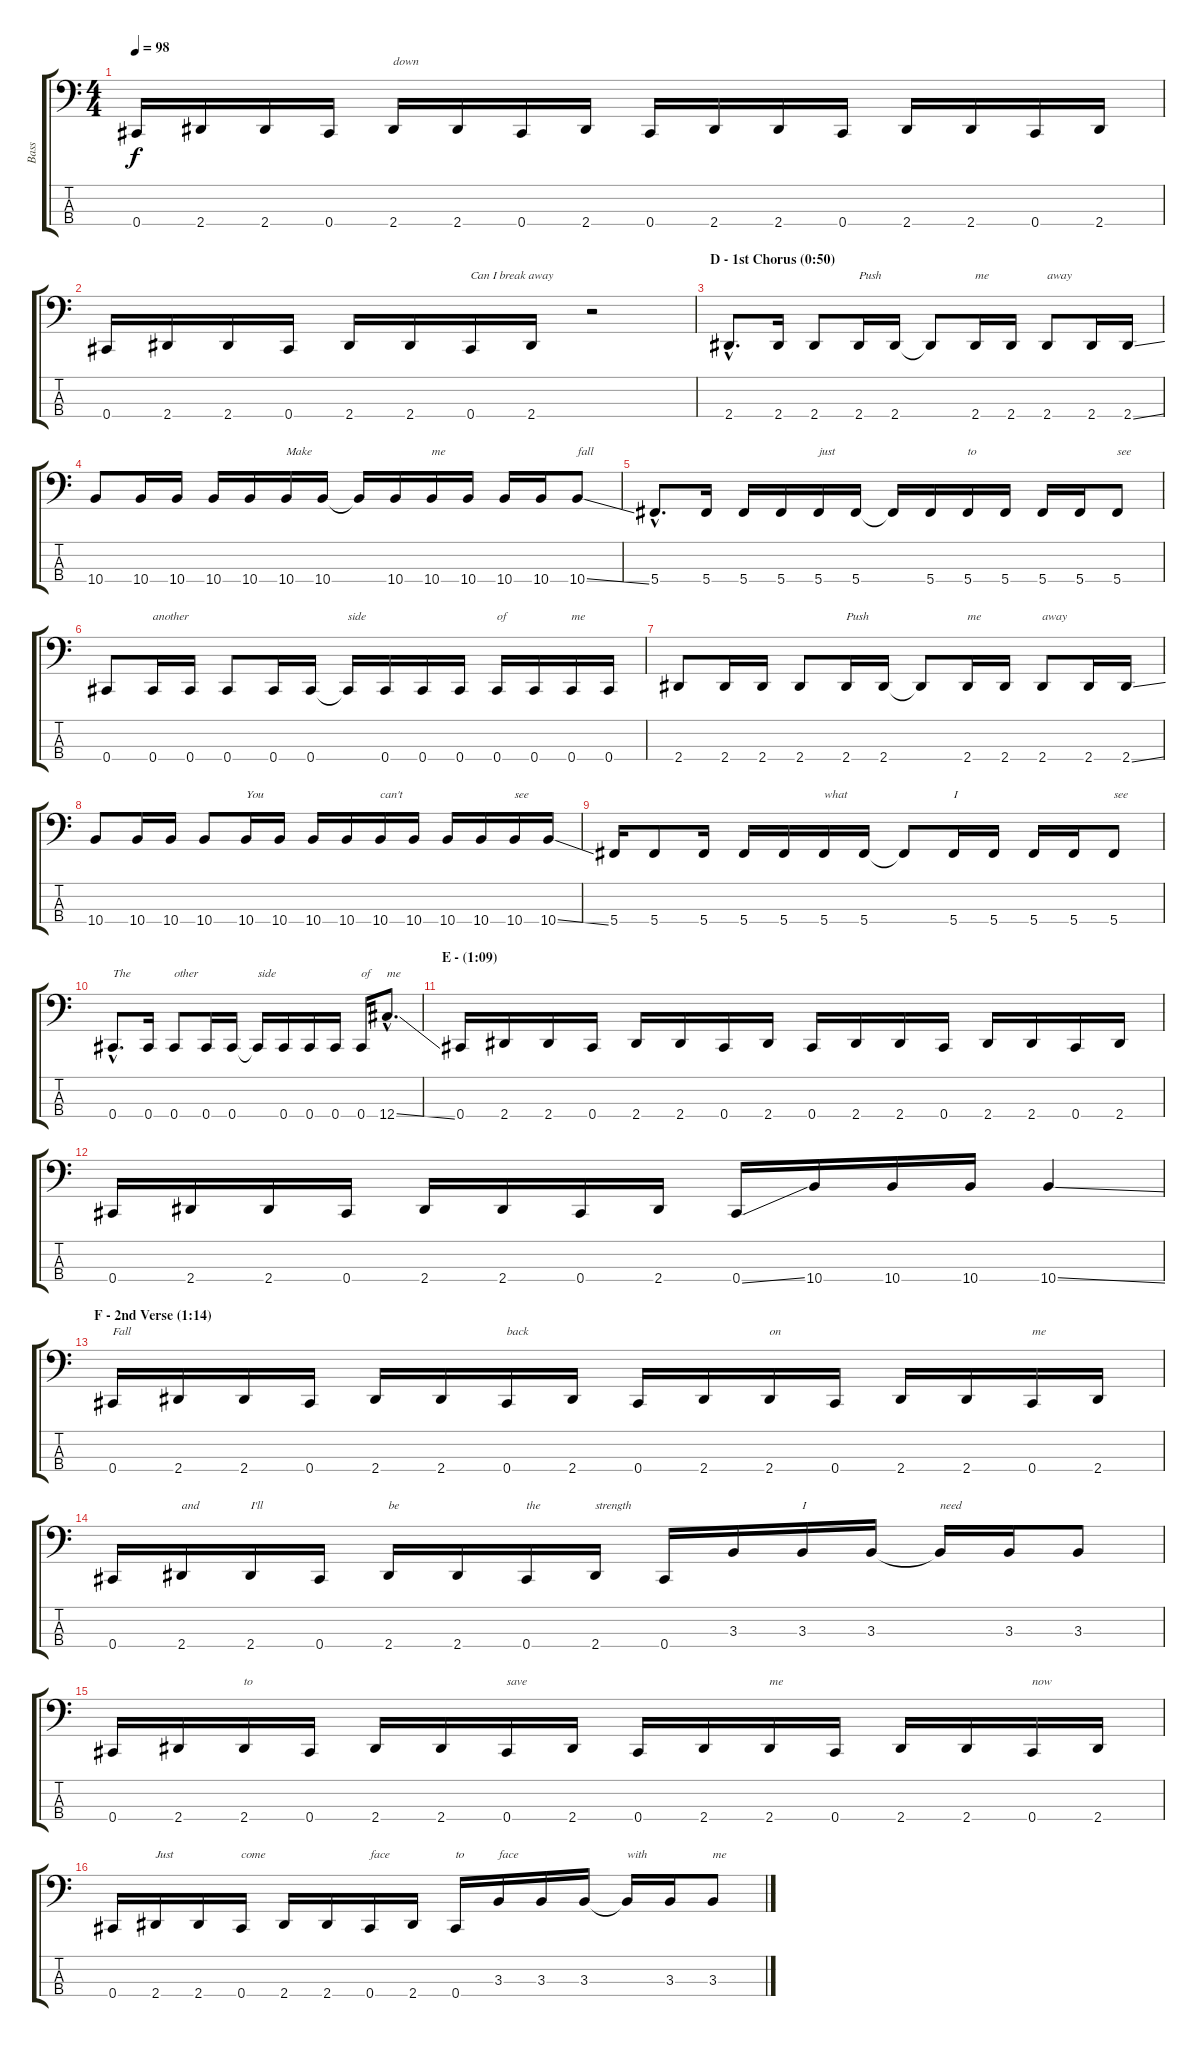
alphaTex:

\track ("Bass" "Bass") {instrument electricbasspick}
\staff {score tabs}
\tuning (Gb2 Db2 Ab1 Db1) {hide}
\ts (4 4)
\tempo 98
\clef f4
\ks c
0.4.16{dy f} 2.4.16 2.4.16 0.4.16 2.4.16{txt "down"} 2.4.16 0.4.16 2.4.16 0.4.16 2.4.16 2.4.16 0.4.16 2.4.16 2.4.16 0.4.16 2.4.16 |
0.4.16 2.4.16 2.4.16 0.4.16 2.4.16 2.4.16 0.4.16{txt "Can I break away"} 2.4.16 r.2 |
\section ("" "D - 1st Chorus (0:50)")
2.4{hac}.8{d} 2.4.16 2.4.8 2.4.16{txt "Push"} 2.4.16 2.4{t}.8 2.4.16{txt "me"} 2.4.16 2.4.8{txt "away"} 2.4.16 2.4{ss}.16 |
10.4.8 10.4.16 10.4.16 10.4.16 10.4.16 10.4.16{txt "Make"} 10.4.16 10.4{t}.16 10.4.16 10.4.16{txt "me"} 10.4.16 10.4.16 10.4.16 10.4{ss}.8{txt "fall"} |
5.4{hac}.8{d} 5.4.16 5.4.16 5.4.16 5.4.16{txt "just"} 5.4.16 5.4{t}.16 5.4.16 5.4.16{txt "to"} 5.4.16 5.4.16 5.4.16 5.4.8{txt "see"} |
0.4.8 0.4.16{txt "another"} 0.4.16 0.4.8 0.4.16 0.4.16 0.4{t}.16{txt "side"} 0.4.16 0.4.16 0.4.16 0.4.16{txt "of"} 0.4.16 0.4.16{txt "me"} 0.4.16 |
2.4.8 2.4.16 2.4.16 2.4.8 2.4.16{txt "Push"} 2.4.16 2.4{t}.8 2.4.16{txt "me"} 2.4.16 2.4.8{txt "away"} 2.4.16 2.4{ss}.16 |
10.4.8 10.4.16 10.4.16 10.4.8 10.4.16{txt "You"} 10.4.16 10.4.16 10.4.16 10.4.16{txt "can't"} 10.4.16 10.4.16 10.4.16 10.4.16{txt "see"} 10.4{ss}.16 |
5.4.16 5.4.8 5.4.16 5.4.16 5.4.16 5.4.16{txt "what"} 5.4.16 5.4{t}.8 5.4.16{txt "I"} 5.4.16 5.4.16 5.4.16 5.4.8{txt "see"} |
0.4{hac}.8{d txt "The"} 0.4.16 0.4.8{txt "other"} 0.4.16 0.4.16 0.4{t}.16{txt "side"} 0.4.16 0.4.16 0.4.16 0.4.16{txt "of"} 12.4{ss hac}.8{d txt "me"} |
\section ("" "E - (1:09)")
0.4.16 2.4.16 2.4.16 0.4.16 2.4.16 2.4.16 0.4.16 2.4.16 0.4.16 2.4.16 2.4.16 0.4.16 2.4.16 2.4.16 0.4.16 2.4.16 |
0.4.16 2.4.16 2.4.16 0.4.16 2.4.16 2.4.16 0.4.16 2.4.16 0.4{ss}.16 10.4.16 10.4.16 10.4.16 10.4{ss}.4 |
\section ("" "F - 2nd Verse (1:14)")
0.4.16{txt "Fall"} 2.4.16 2.4.16 0.4.16 2.4.16 2.4.16 0.4.16{txt "back"} 2.4.16 0.4.16 2.4.16 2.4.16{txt "on"} 0.4.16 2.4.16 2.4.16 0.4.16{txt "me"} 2.4.16 |
0.4.16 2.4.16{txt "and"} 2.4.16{txt "I'll"} 0.4.16 2.4.16{txt "be"} 2.4.16 0.4.16{txt "the"} 2.4.16{txt "strength"} 0.4.16 3.3.16 3.3.16{txt "I"} 3.3.16 3.3{t}.16{txt "need"} 3.3.16 3.3.8 |
0.4.16 2.4.16 2.4.16{txt "to"} 0.4.16 2.4.16 2.4.16 0.4.16{txt "save"} 2.4.16 0.4.16 2.4.16 2.4.16{txt "me"} 0.4.16 2.4.16 2.4.16 0.4.16{txt "now"} 2.4.16 |
0.4.16 2.4.16{txt "Just"} 2.4.16 0.4.16{txt "come"} 2.4.16 2.4.16 0.4.16{txt "face"} 2.4.16 0.4.16{txt "to"} 3.3.16{txt "face"} 3.3.16 3.3.16 3.3{t}.16{txt "with"} 3.3.16 3.3.8{txt "me"}
